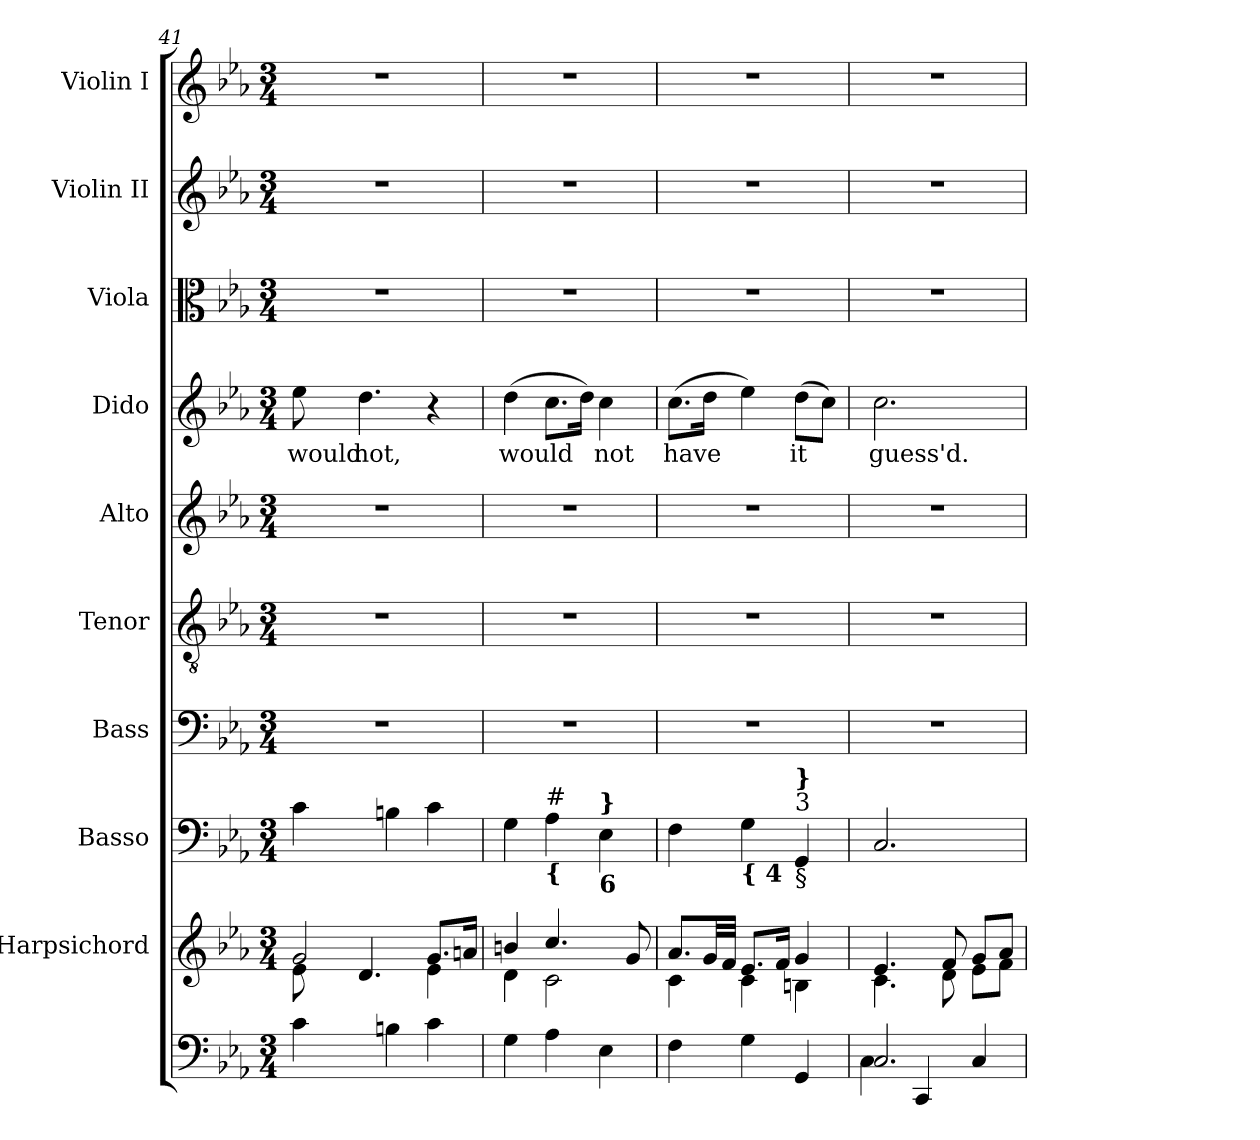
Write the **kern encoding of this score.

**kern	**kern	**kern	**kern	**kern	**kern	**kern	**text	**kern	**kern	**kern
*part10	*part9	*part8	*part7	*part6	*part5	*part4	*part4	*part3	*part2	*part1
*staff10	*staff9	*staff8	*staff7	*staff6	*staff5	*staff4	*staff4	*staff3	*staff2	*staff1
*	*I"Harpsichord	*I"Basso	*I"Bass	*I"Tenor	*I"Alto	*I"Dido	*	*I"Viola	*I"Violin II	*I"Violin I
*	*	*	*I'B.	*I'T.	*I'A.	*	*	*I'Viola	*I'Vln. II	*I'Vln. I
*clefF4	*clefG2	*clefF4	*clefF4	*clefGv2	*clefG2	*clefG2	*	*clefC3	*clefG2	*clefG2
*	*	*	*	*ITrd7c12	*	*	*	*	*	*
*k[b-e-a-]	*k[b-e-a-]	*k[b-e-a-]	*k[b-e-a-]	*k[b-e-a-]	*k[b-e-a-]	*k[b-e-a-]	*	*k[b-e-a-]	*k[b-e-a-]	*k[b-e-a-]
*E-:	*E-:	*E-:	*E-:	*E-:	*E-:	*E-:	*	*E-:	*E-:	*E-:
*M3/4	*M3/4	*M3/4	*M3/4	*M3/4	*M3/4	*M3/4	*	*M3/4	*M3/4	*M3/4
=41	=41	=41	=41	=41	=41	=41	=41	=41	=41	=41
*	*^	*	*	*	*	*	*	*	*	*
!	!	!	!	!LO:N:vis=1	!LO:N:vis=1	!LO:N:vis=1	!	!	!	!	!
!	!	!	!	!	!	!	!	!LO:LY:b:color=#000000	!LO:N:vis=1	!LO:N:vis=1	!LO:N:vis=1
4ci\	2gi/	8e-i\	4ci\	2.r	2.r	2.r	8ee-i\	would	2.r	2.r	2.r
!	!	!	!	!	!	!	!	!LO:LY:b:color=#000000	!	!	!
.	.	4.di/	.	.	.	.	4.ddi\	not,	.	.	.
4Bni\	.	.	4Bni\	.	.	.	.	.	.	.	.
4ci\	8.gi/L	4e-i\	4ci\	.	.	.	4r	.	.	.	.
.	16ani/Jk	.	.	.	.	.	.	.	.	.	.
=42	=42	=42	=42	=42	=42	=42	=42	=42	=42	=42	=42
!	!	!	!	!LO:N:vis=1	!LO:N:vis=1	!LO:N:vis=1	!	!	!	!	!
!	!	!	!	!	!	!	!	!LO:LY:b:color=#000000	!LO:N:vis=1	!LO:N:vis=1	!LO:N:vis=1
4Gi\	4bni/	4di\	4Gi\	2.r	2.r	2.r	(4ddi\	would	2.r	2.r	2.r
!	!	!	!LO:TX:b:B:t={	!	!	!	!	!	!	!	!
!	!	!	!LO:TX:t=#	!	!	!	!	!	!	!	!
4A-i\	4.cci/	2ci\	4A-i\	.	.	.	8.cci\L	.	.	.	.
.	.	.	.	.	.	.	16ddi\Jk)	.	.	.	.
!	!	!	!LO:TX:b:B:t=6	!	!	!	!	!	!	!	!
!	!	!	!LO:TX:B:t=}	!	!	!	!	!	!	!	!
!	!	!	!	!	!	!	!	!LO:LY:b:color=#000000	!	!	!
4E-i\	.	.	4E-i\	.	.	.	4cci\	not	.	.	.
.	8gi/	.	.	.	.	.	.	.	.	.	.
!!LO:LB:g=z
=43	=43	=43	=43	=43	=43	=43	=43	=43	=43	=43	=43
!	!	!	!	!LO:N:vis=1	!LO:N:vis=1	!LO:N:vis=1	!	!	!	!	!
!	!	!	!	!	!	!	!	!LO:LY:b:color=#000000	!LO:N:vis=1	!LO:N:vis=1	!LO:N:vis=1
4Fi\	8.a-i/L	4ci\	4Fi\	2.r	2.r	2.r	(8.cci\L	have	2.r	2.r	2.r
.	32gi/LL	.	.	.	.	.	16ddi\Jk	.	.	.	.
.	32fi/JJJ	.	.	.	.	.	.	.	.	.	.
!	!	!	!LO:TX:b:B:t={ 4	!	!	!	!	!	!	!	!
4Gi\	8.e-i/L	4ci\	4Gi\	.	.	.	4ee-i\)	.	.	.	.
.	16fi/Jk	.	.	.	.	.	.	.	.	.	.
!	!	!	!LO:TX:b:t=§	!	!	!	!	!	!	!	!
!	!	!	!LO:TX:t=3	!	!	!	!	!	!	!	!
!	!	!	!LO:TX:B:t=}	!	!	!	!	!	!	!	!
!	!	!	!	!	!	!	!	!LO:LY:b:color=#000000	!	!	!
4GGi/	4gi/	4Bni\	4GGi/	.	.	.	(8ddi\L	it	.	.	.
.	.	.	.	.	.	.	8cci\J)	.	.	.	.
=44	=44	=44	=44	=44	=44	=44	=44	=44	=44	=44	=44
*^	*	*	*	*	*	*	*	*	*	*	*
!	!	!	!	!	!LO:N:vis=1	!LO:N:vis=1	!LO:N:vis=1	!	!	!	!	!
!	!	!	!	!	!	!	!	!	!LO:LY:b:color=#000000	!LO:N:vis=1	!LO:N:vis=1	!LO:N:vis=1
2.Ci/	4Ci\	4.e-i/	4.ci\	2.Ci/	2.r	2.r	2.r	2.cci\	guess'd.	2.r	2.r	2.r
.	4CCi/	.	.	.	.	.	.	.	.	.	.	.
.	.	8fi/	8di\	.	.	.	.	.	.	.	.	.
.	4Ci/	8gi/L	8e-i\L	.	.	.	.	.	.	.	.	.
.	.	8a-i/J	8fi\J	.	.	.	.	.	.	.	.	.
*v	*v	*	*	*	*	*	*	*	*	*	*	*
*	*v	*v	*	*	*	*	*	*	*	*	*
=	=	=	=	=	=	=	=	=	=	=
*-	*-	*-	*-	*-	*-	*-	*-	*-	*-	*-
